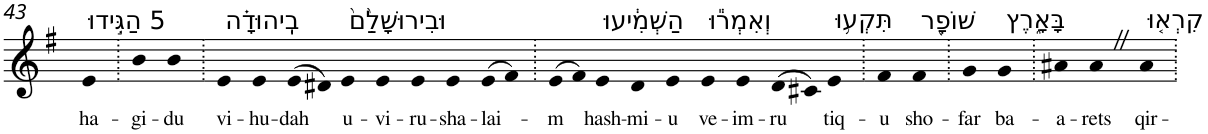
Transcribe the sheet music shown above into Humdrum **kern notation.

**kern	**text
*part1	*part1
*staff1	*staff1
*I"Piano	*
*I'Pno	*
!!LO:PB:g=z
*clefG2	*
*k[f#]	*
*G:	*
=43	=43
!LO:TX:a:t=5 הַגִּ֣ידוּ	!
!	!LO:LY:b
4e	ha-
=44.	=44.
!	!LO:LY:b
4b	-gi-
!	!LO:LY:b
4b	-du
=45.	=45.
!LO:TX:a:t=בִֽיהוּדָ֗ה	!
!	!LO:LY:b
4e	vi-
!	!LO:LY:b
4e	-hu-
!	!LO:LY:b
(>8e	-dah
8d#X)	.
!LO:TX:a:t=וּבִירוּשָׁלִַ֙ם֙	!
!	!LO:LY:b
4e	u-
!	!LO:LY:b
4e	-vi-
!	!LO:LY:b
4e	-ru-
!	!LO:LY:b
4e	-sha-
!	!LO:LY:b
(>8e	-lai-
8f#)	.
=46.	=46.
!	!LO:LY:b
(>8e	-m
8f#)	.
!LO:TX:a:t=הַשְׁמִ֔יעוּ	!
!	!LO:LY:b
4e	hash-
!	!LO:LY:b
4d	-mi-
!	!LO:LY:b
4e	-u
!LO:TX:a:t=וְאִמְר֕וּ	!
!	!LO:LY:b
4e	ve-
!	!LO:LY:b
4e	-im-
!	!LO:LY:b
(>8d	-ru
8c#X)	.
!LO:TX:a:t=תִּקְע֥וּ	!
!	!LO:LY:b
4e	tiq-
=47.	=47.
!	!LO:LY:b
4f#	-u
!LO:TX:a:t=שׁוֹפָ֖ר	!
!	!LO:LY:b
4f#	sho-
=48.	=48.
!	!LO:LY:b
4g	-far
!LO:TX:a:t=בָּאָ֑רֶץ	!
!	!LO:LY:b
4g	ba-
=49.	=49.
!	!LO:LY:b
4a#X	-a-
!	!LO:LY:b
4a#Z	-rets
!LO:TX:a:t=קִרְא֤וּ	!
!	!LO:LY:b
4a#	qir-
=.	=.
*-	*-
